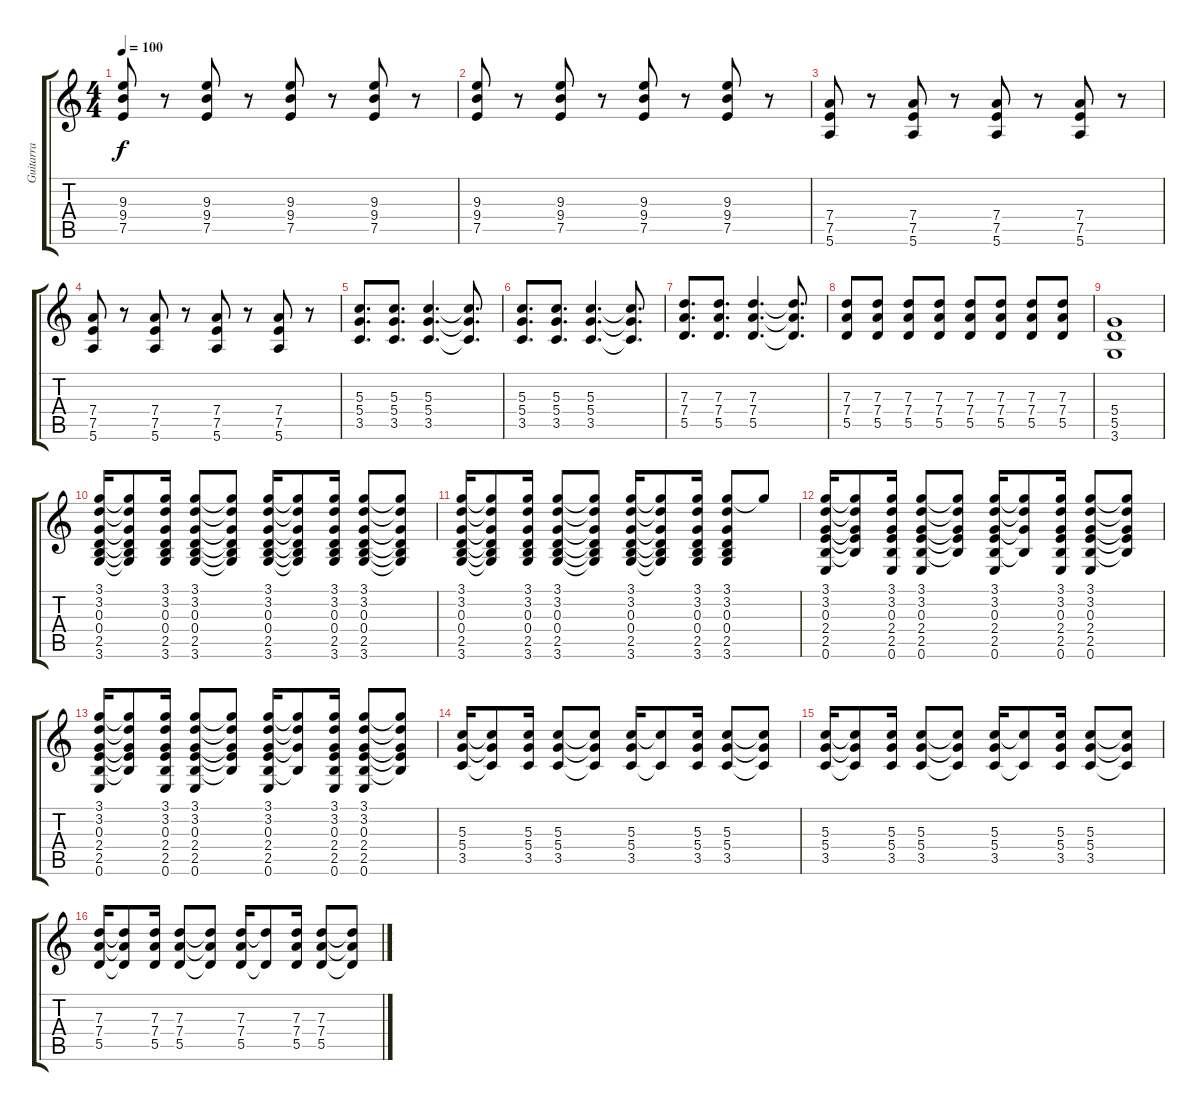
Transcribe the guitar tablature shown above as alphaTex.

\track ("Guitarra" "Guitarra") {instrument distortionguitar}
\staff {score tabs}
\tuning (E4 B3 G3 D3 A2 E2) {hide}
\ts (4 4)
\tempo 100
\clef g2
\ks c
(9.3 9.4 7.5).8{dy f} r.8 (9.3 9.4 7.5).8 r.8 (9.3 9.4 7.5).8 r.8 (9.3 9.4 7.5).8 r.8 |
(9.3 9.4 7.5).8 r.8 (9.3 9.4 7.5).8 r.8 (9.3 9.4 7.5).8 r.8 (9.3 9.4 7.5).8 r.8 |
(7.4 7.5 5.6).8 r.8 (7.4 7.5 5.6).8 r.8 (7.4 7.5 5.6).8 r.8 (7.4 7.5 5.6).8 r.8 |
(7.4 7.5 5.6).8 r.8 (7.4 7.5 5.6).8 r.8 (7.4 7.5 5.6).8 r.8 (7.4 7.5 5.6).8 r.8 |
(5.3 5.4 3.5).8{d} (5.3 5.4 3.5).8{d} (5.3 5.4 3.5).4{d} (5.3{t} 5.4{t} 3.5{t}).8{d} |
(5.3 5.4 3.5).8{d} (5.3 5.4 3.5).8{d} (5.3 5.4 3.5).4{d} (5.3{t} 5.4{t} 3.5{t}).8{d} |
(7.3 7.4 5.5).8{d} (7.3 7.4 5.5).8{d} (7.3 7.4 5.5).4{d} (7.3{t} 7.4{t} 5.5{t}).8{d} |
(7.3 7.4 5.5).8 (7.3 7.4 5.5).8 (7.3 7.4 5.5).8 (7.3 7.4 5.5).8 (7.3 7.4 5.5).8 (7.3 7.4 5.5).8 (7.3 7.4 5.5).8 (7.3 7.4 5.5).8 |
(5.4 5.5 3.6).1 |
(3.1 3.2 0.3 0.4 2.5 3.6).16 (3.1{t} 3.2{t} 0.3{t} 0.4{t} 2.5{t} 3.6{t}).8 (3.1 3.2 0.3 0.4 2.5 3.6).16 (3.1 3.2 0.3 0.4 2.5 3.6).8 (3.1{t} 3.2{t} 0.3{t} 0.4{t} 2.5{t} 3.6{t}).8 (3.1 3.2 0.3 0.4 2.5 3.6).16 (3.1{t} 3.2{t} 0.3{t} 0.4{t} 2.5{t} 3.6{t}).8 (3.1 3.2 0.3 0.4 2.5 3.6).16 (3.1 3.2 0.3 0.4 2.5 3.6).8 (3.1{t} 3.2{t} 0.3{t} 0.4{t} 2.5{t} 3.6{t}).8 |
(3.1 3.2 0.3 0.4 2.5 3.6).16 (3.1{t} 3.2{t} 0.3{t} 0.4{t} 2.5{t} 3.6{t}).8 (3.1 3.2 0.3 0.4 2.5 3.6).16 (3.1 3.2 0.3 0.4 2.5 3.6).8 (3.1{t} 3.2{t} 0.3{t} 0.4{t} 2.5{t} 3.6{t}).8 (3.1 3.2 0.3 0.4 2.5 3.6).16 (3.1{t} 3.2{t} 0.3{t} 0.4{t} 2.5{t} 3.6{t}).8 (3.1 3.2 0.3 0.4 2.5 3.6).16 (3.1 3.2 0.3 0.4 2.5 3.6).8 3.1{t}.8 |
(3.1 3.2 0.3 2.4 2.5 0.6).16 (3.1{t} 3.2{t} 0.3{t} 2.4{t} 2.5{t}).8 (3.1 3.2 0.3 2.4 2.5 0.6).16 (3.1 3.2 0.3 2.4 2.5 0.6).8 (3.1{t} 3.2{t} 0.3{t} 2.4{t} 2.5{t}).8 (3.1 3.2 0.3 2.4 2.5 0.6).16 (3.1{t} 3.2{t} 0.3{t} 2.5{t}).8 (3.1 3.2 0.3 2.4 2.5 0.6).16 (3.1 3.2 0.3 2.4 2.5 0.6).8 (3.1{t} 3.2{t} 0.3{t} 2.4{t} 2.5{t}).8 |
(3.1 3.2 0.3 2.4 2.5 0.6).16 (3.1{t} 3.2{t} 0.3{t} 2.4{t} 2.5{t}).8 (3.1 3.2 0.3 2.4 2.5 0.6).16 (3.1 3.2 0.3 2.4 2.5 0.6).8 (3.1{t} 3.2{t} 0.3{t} 2.4{t} 2.5{t}).8 (3.1 3.2 0.3 2.4 2.5 0.6).16 (3.1{t} 3.2{t} 0.3{t} 2.5{t}).8 (3.1 3.2 0.3 2.4 2.5 0.6).16 (3.1 3.2 0.3 2.4 2.5 0.6).8 (3.1{t} 3.2{t} 0.3{t} 2.4{t} 2.5{t}).8 |
(5.3 5.4 3.5).16 (5.3{t} 5.4{t} 3.5{t}).8 (5.3 5.4 3.5).16 (5.3 5.4 3.5).8 (5.3{t} 5.4{t} 3.5{t}).8 (5.3 5.4 3.5).16 (5.3{t} 3.5{t}).8 (5.3 5.4 3.5).16 (5.3 5.4 3.5).8 (5.3{t} 5.4{t} 3.5{t}).8 |
(5.3 5.4 3.5).16 (5.3{t} 5.4{t} 3.5{t}).8 (5.3 5.4 3.5).16 (5.3 5.4 3.5).8 (5.3{t} 5.4{t} 3.5{t}).8 (5.3 5.4 3.5).16 (5.3{t} 3.5{t}).8 (5.3 5.4 3.5).16 (5.3 5.4 3.5).8 (5.3{t} 5.4{t} 3.5{t}).8 |
(7.3 7.4 5.5).16 (7.3{t} 7.4{t} 5.5{t}).8 (7.3 7.4 5.5).16 (7.3 7.4 5.5).8 (7.3{t} 7.4{t} 5.5{t}).8 (7.3 7.4 5.5).16 (7.3{t} 5.5{t}).8 (7.3 7.4 5.5).16 (7.3 7.4 5.5).8 (7.3{t} 7.4{t} 5.5{t}).8
